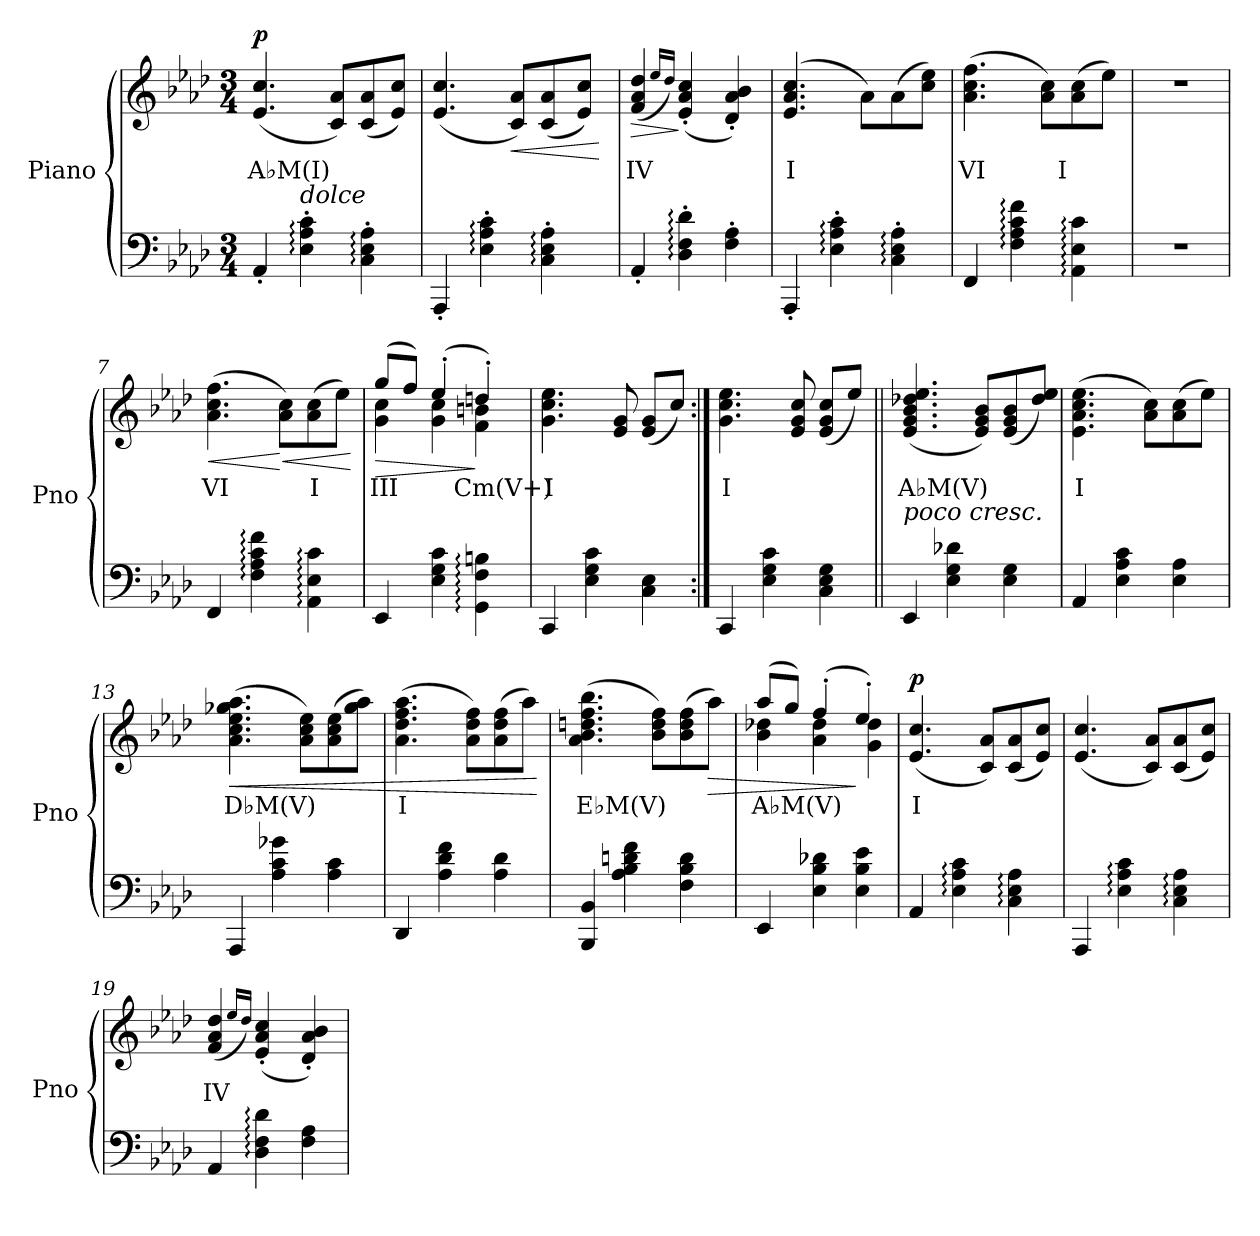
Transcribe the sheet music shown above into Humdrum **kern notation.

**kern	**kern	**text	**dynam
*part1	*part1	*part1	*part1
*staff2	*staff1	*staff1	*staff1/2
*I"Piano	*	*	*
*I'Pno	*	*	*
*clefF4	*clefG2	*	*
*k[b-e-a-d-]	*k[b-e-a-d-]	*	*
*M3/4	*M3/4	*	*
=1	=1	=1	=1
!	!	!LO:LY:b	!LO:DY:b
4AA-'/	(<4.e-/ 4.cc/	A♭M(I)	p
!LO:TX:a:i:t=dolce	!	!	!
4E-\:' 4A-\:' 4c\:'	.	.	.
.	8c/ 8a-/L)	.	.
4C\:' 4E-\:' 4A-\:'	(<8c/ 8a-/	.	.
.	8e-/ 8cc/J)	.	.
=2	=2	=2	=2
4AAA-'/	(<4.e-/ 4.cc/	.	.
4E-\:' 4A-\:' 4c\:'	.	.	.
!	!	!	!LO:HP:b
.	8c/ 8a-/L)	.	<
4C\:' 4E-\:' 4A-\:'	(<8c/ 8a-/	.	.
.	8e-/ 8cc/J)	.	.
.	.	.	[
=3	=3	=3	=3
!	!	!LO:LY:b	!LO:HP:b
4AA-'/	(>4f/ 4a-/ 4dd-/	IV	>
.	16qee-/LL	.	.
.	16qdd-/JJ)	.	.
4D-\:' 4F\:' 4d-\:'	(<4e-/' 4a-/' 4cc/'	.	]
4F\' 4A-\'	4d-/' 4a-/' 4b-/')	.	.
=4	=4	=4	=4
!	!	!LO:LY:b	!
4AAA-'/	(>4.e-/ 4.a-/ 4.cc/	I	.
4E-\:' 4A-\:' 4c\:'	.	.	.
.	8a-\L)	.	.
4C\:' 4E-\:' 4A-\:'	(>8a-\	.	.
.	8cc\ 8ee-\J)	.	.
=5	=5	=5	=5
!	!	!LO:LY:b	!
4FF/	(>4.a-\ 4.cc\ 4.ff\	VI	.
4F\: 4A-\: 4c\: 4f\:	.	.	.
.	8a-\ 8cc\L)	.	.
!	!	!LO:LY:b	!
4AA-\: 4E-\: 4c\:	(>8a-\ 8cc\	I	.
.	8ee-\J)	.	.
=6	=6	=6	=6
2.r	2.r	.	.
=7	=7	=7	=7
!	!	!LO:LY:b	!LO:HP:b
4FF/	(>4.a-\ 4.cc\ 4.ff\	VI	<
4F\: 4A-\: 4c\: 4f\:	.	.	.
!	!	!	!LO:HP:n=1:b
.	8a-\ 8cc\L)	.	[ <
!	!	!LO:LY:b	!
4AA-\: 4E-\: 4c\:	(>8a-\ 8cc\	I	.
.	8ee-\J)	.	.
.	.	.	[
!!LO:LB:g=z
=8	=8	=8	=8
!	!	!LO:LY:b	!LO:HP:b
*	*^	*	*
4EE-/	(>8gg/L	4g\ 4cc\	III	>
.	8ff/J)	.	.	.
4E-\ 4G\ 4c\	(>4ee-'/	4g\ 4cc\	.	.
!	!	!	!LO:LY:b	!
4GG\: 4F\: 4Bn\:	4ddn'/)	4f\ 4bn\	Cm(V+)	]
=9	=9	=9	=9	=9
!	!	!	!LO:LY:b	!
*	*v	*v	*	*
4CC/	4.g\ 4.cc\ 4.ee-\	I	.
4E-\ 4G\ 4c\	.	.	.
.	8e-/ 8g/	.	.
4C\ 4E-\	(<8e-/ 8g/L	.	.
.	8cc/J)	.	.
=10:|!	=10:|!	=10:|!	=10:|!
!	!	!LO:LY:b	!
4CC/	4.g\ 4.cc\ 4.ee-\	I	.
4E-\ 4G\ 4c\	.	.	.
.	8e-/ 8g/ 8cc/	.	.
4C\ 4E-\ 4G\	(<8e-/ 8g/ 8cc/L	.	.
.	8ee-/J)	.	.
=11||	=11||	=11||	=11||
!LO:TX:a:i:t=poco cresc.	!	!	!
!	!	!LO:LY:b	!
4EE-/	(>4.e-/ 4.g/ 4.b-/ 4.dd-X/ 4.ee-/	A♭M(V)	.
4E-\ 4G\ 4d-X\	.	.	.
.	8e-/ 8g/ 8b-/L)	.	.
4E-\ 4G\	(<8e-/ 8g/ 8b-/	.	.
.	8dd-/ 8ee-/J)	.	.
=12	=12	=12	=12
!	!	!LO:LY:b	!
4AA-/	(>4.e-\ 4.a-\ 4.cc\ 4.ee-\	I	.
4E-\ 4A-\ 4c\	.	.	.
.	8a-\ 8cc\L)	.	.
4E-\ 4A-\	(>8a-\ 8cc\	.	.
.	8ee-\J)	.	.
=13	=13	=13	=13
!	!	!LO:LY:b	!LO:HP:b
4AAA-/	(>4.a-\ 4.cc\ 4.ee-\ 4.gg-X\ 4.aa-\	D♭M(V)	<
4A-\ 4c\ 4g-X\	.	.	.
.	8a-\ 8cc\ 8ee-\L)	.	.
4A-\ 4c\	(>8a-\ 8cc\ 8ee-\	.	.
.	8gg-\ 8aa-\J)	.	.
!!LO:LB:g=z
=14	=14	=14	=14
!	!	!LO:LY:b	!
4DD-/	(>4.a-\ 4.dd-\ 4.ff\ 4.aa-\	I	.
4A-\ 4d-\ 4f\	.	.	.
.	8a-\ 8dd-\ 8ff\L)	.	.
4A-\ 4d-\	(>8a-\ 8dd-\ 8ff\	.	.
.	8aa-\J)	.	.
.	.	.	[
!!LO:LB:g=z
=15	=15	=15	=15
!	!	!LO:LY:b	!
4BBB-/ 4BB-/	(>4.a-\ 4.b-\ 4.ddn\ 4.ff\ 4.bb-\	E♭M(V)	.
4A-\ 4B-\ 4dn\ 4f\	.	.	.
.	8b-\ 8dd\ 8ff\L)	.	.
4F\ 4B-\ 4d\	(>8b-\ 8dd\ 8ff\	.	.
!	!	!	!LO:HP:b
.	8aa-\J)	.	>
=16	=16	=16	=16
!	!	!LO:LY:b	!
*	*^	*	*
4EE-/	(>8aa-/L	4b-\ 4dd-X\	A♭M(V)	.
.	8gg/J)	.	.	.
4E-\ 4B-\ 4d-X\	(>4ff'/	4a-\ 4dd-\	.	.
4E-\ 4B-\ 4e-\	4ee-'/)	4g\ 4dd-\	.	]
=17	=17	=17	=17	=17
!	!	!	!LO:LY:b	!LO:DY:b
*	*v	*v	*	*
4AA-/	(<4.e-/ 4.cc/	I	p
4E-\: 4A-\: 4c\:	.	.	.
.	8c/ 8a-/L)	.	.
4C\: 4E-\: 4A-\:	(<8c/ 8a-/	.	.
.	8e-/ 8cc/J)	.	.
=18	=18	=18	=18
4AAA-/	(<4.e-/ 4.cc/	.	.
4E-\: 4A-\: 4c\:	.	.	.
.	8c/ 8a-/L)	.	.
4C\: 4E-\: 4A-\:	(<8c/ 8a-/	.	.
.	8e-/ 8cc/J)	.	.
=19	=19	=19	=19
!	!	!LO:LY:b	!
4AA-/	(>4f/ 4a-/ 4dd-/	IV	.
.	16qee-/LL	.	.
.	16qdd-/JJ)	.	.
4D-\: 4F\: 4d-\:	(<4e-/' 4a-/' 4cc/'	.	.
4F\ 4A-\	4d-/' 4a-/' 4b-/')	.	.
=	=	=	=
*-	*-	*-	*-
